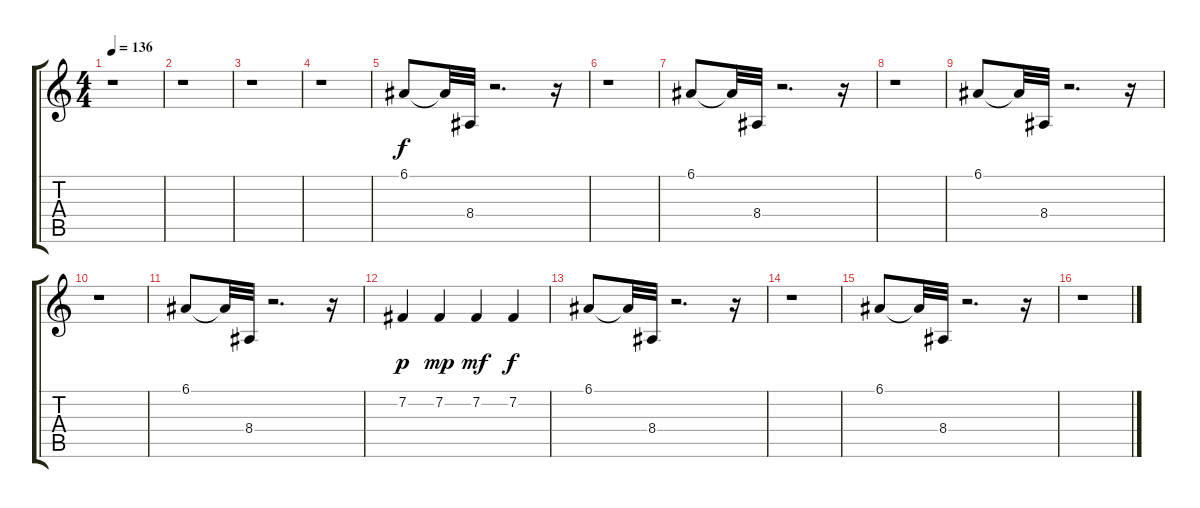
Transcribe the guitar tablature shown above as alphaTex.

\track "" {instrument stringensemble1}
\staff {score tabs}
\tuning (E4 B3 G3 D3 A2 E2) {hide}
\ts (4 4)
\tempo 136
\clef g2
\ks c
r.1{dy f} |
r.1 |
r.1 |
r.1 |
6.1.8 6.1{t}.32 8.4.32 r.2{d} r.16 |
r.1 |
6.1.8 6.1{t}.32 8.4.32 r.2{d} r.16 |
r.1 |
6.1.8 6.1{t}.32 8.4.32 r.2{d} r.16 |
r.1 |
6.1.8 6.1{t}.32 8.4.32 r.2{d} r.16 |
7.2.4{dy p} 7.2.4{dy mp} 7.2.4{dy mf} 7.2.4{dy f} |
6.1.8 6.1{t}.32 8.4.32 r.2{d} r.16 |
r.1 |
6.1.8 6.1{t}.32 8.4.32 r.2{d} r.16 |
r.1
